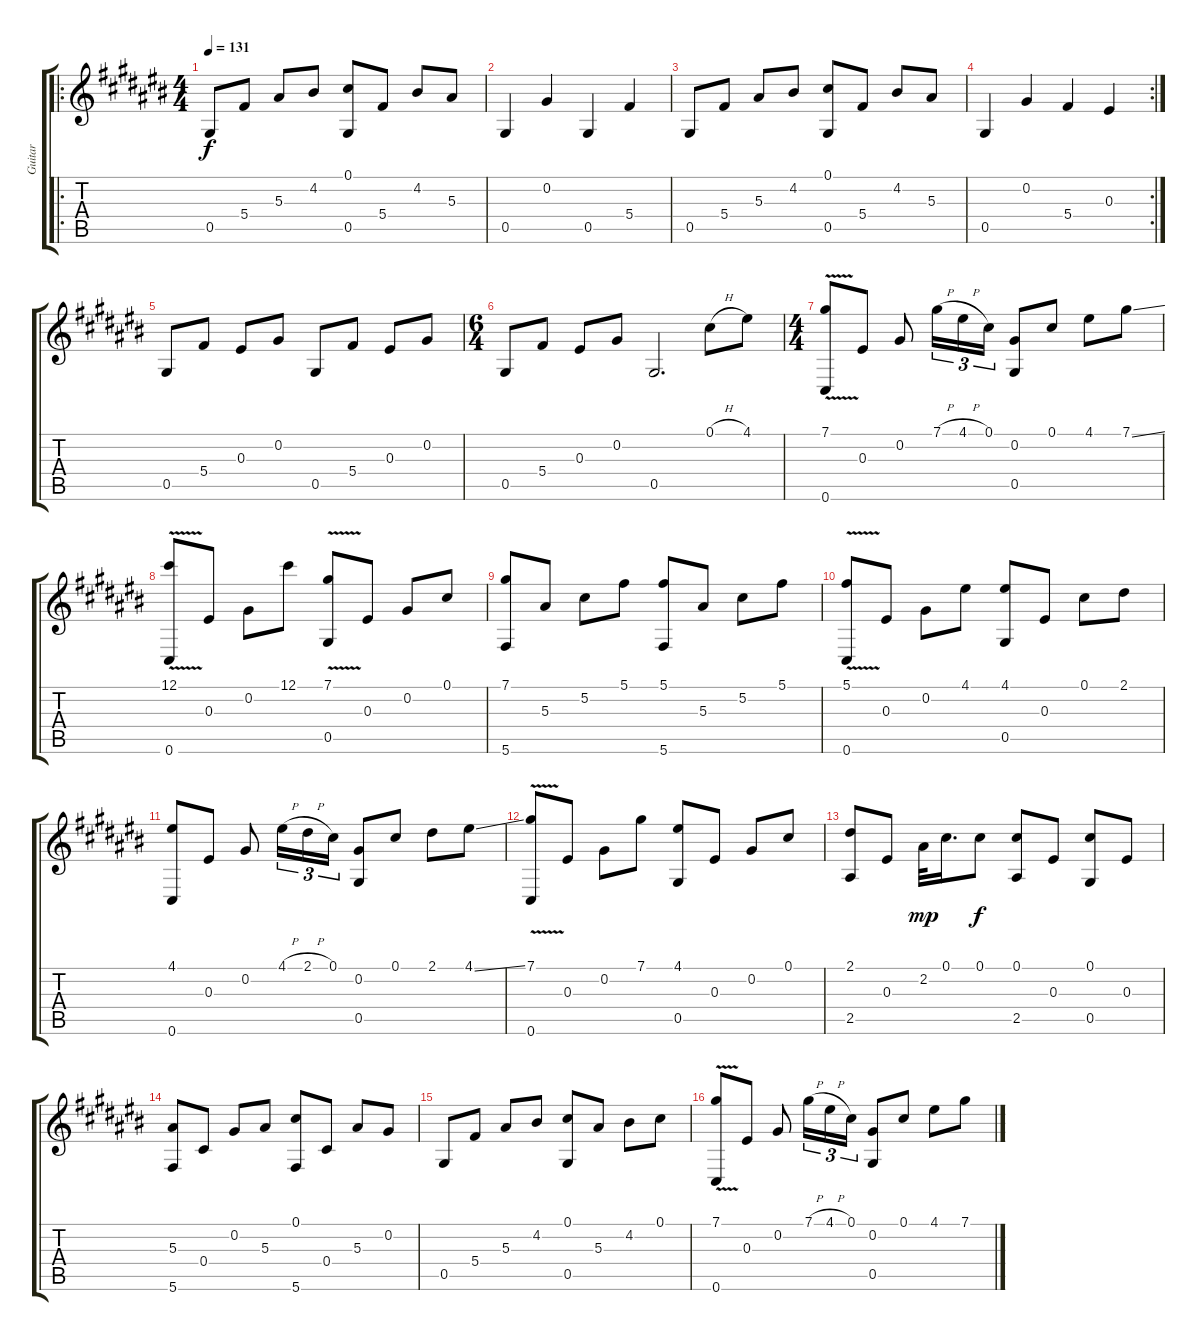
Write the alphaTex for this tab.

\track ("Guitar" "Guitar") {instrument acousticguitarsteel}
\staff {score tabs}
\tuning (Db4 Ab3 F3 Db3 Ab2 Db2) {hide}
\ro
\ts (4 4)
\tempo 131
\clef g2
\ks c#
0.5.8{dy f} 5.4.8 5.3.8 4.2.8 (0.1 0.5).8 5.4.8 4.2.8 5.3.8 |
0.5.4 0.2.4 0.5.4 5.4.4 |
0.5.8 5.4.8 5.3.8 4.2.8 (0.1 0.5).8 5.4.8 4.2.8 5.3.8 |
\rc 2
0.5.4 0.2.4 5.4.4 0.3.4 |
0.5.8 5.4.8 0.3.8 0.2.8 0.5.8 5.4.8 0.3.8 0.2.8 |
\ts (6 4)
0.5.8 5.4.8 0.3.8 0.2.8 0.5.2{d} 0.1{h}.8 4.1.8 |
\ts (4 4)
(7.1{v} 0.6).8 0.3.8 0.2.8 7.1{h}.16{tu (3 2)} 4.1{h}.16{tu (3 2)} 0.1.16{tu (3 2)} (0.2 0.5).8 0.1.8 4.1.8 7.1{ss}.8 |
(12.1{v} 0.6).8 0.3.8 0.2.8 12.1.8 (7.1{v} 0.5).8 0.3.8 0.2.8 0.1.8 |
(7.1 5.6).8 5.3.8 5.2.8 5.1.8 (5.1 5.6).8 5.3.8 5.2.8 5.1.8 |
(5.1{v} 0.6).8 0.3.8 0.2.8 4.1.8 (4.1 0.5).8 0.3.8 0.1.8 2.1.8 |
(4.1 0.6).8 0.3.8 0.2.8 4.1{h}.16{tu (3 2)} 2.1{h}.16{tu (3 2)} 0.1.16{tu (3 2)} (0.2 0.5).8 0.1.8 2.1.8 4.1{ss}.8 |
(7.1{v} 0.6).8 0.3.8 0.2.8 7.1.8 (4.1 0.5).8 0.3.8 0.2.8 0.1.8 |
(2.1 2.5).8 0.3.8 2.2.32{dy mp} 0.1.16{d} 0.1.8{dy f} (0.1 2.5).8 0.3.8 (0.1 0.5).8 0.3.8 |
(5.3 5.6).8 0.4.8 0.2.8 5.3.8 (0.1 5.6).8 0.4.8 5.3.8 0.2.8 |
0.5.8 5.4.8 5.3.8 4.2.8 (0.1 0.5).8 5.3.8 4.2.8 0.1.8 |
(7.1{v} 0.6).8 0.3.8 0.2.8 7.1{h}.16{tu (3 2)} 4.1{h}.16{tu (3 2)} 0.1.16{tu (3 2)} (0.2 0.5).8 0.1.8 4.1.8 7.1{ss}.8
